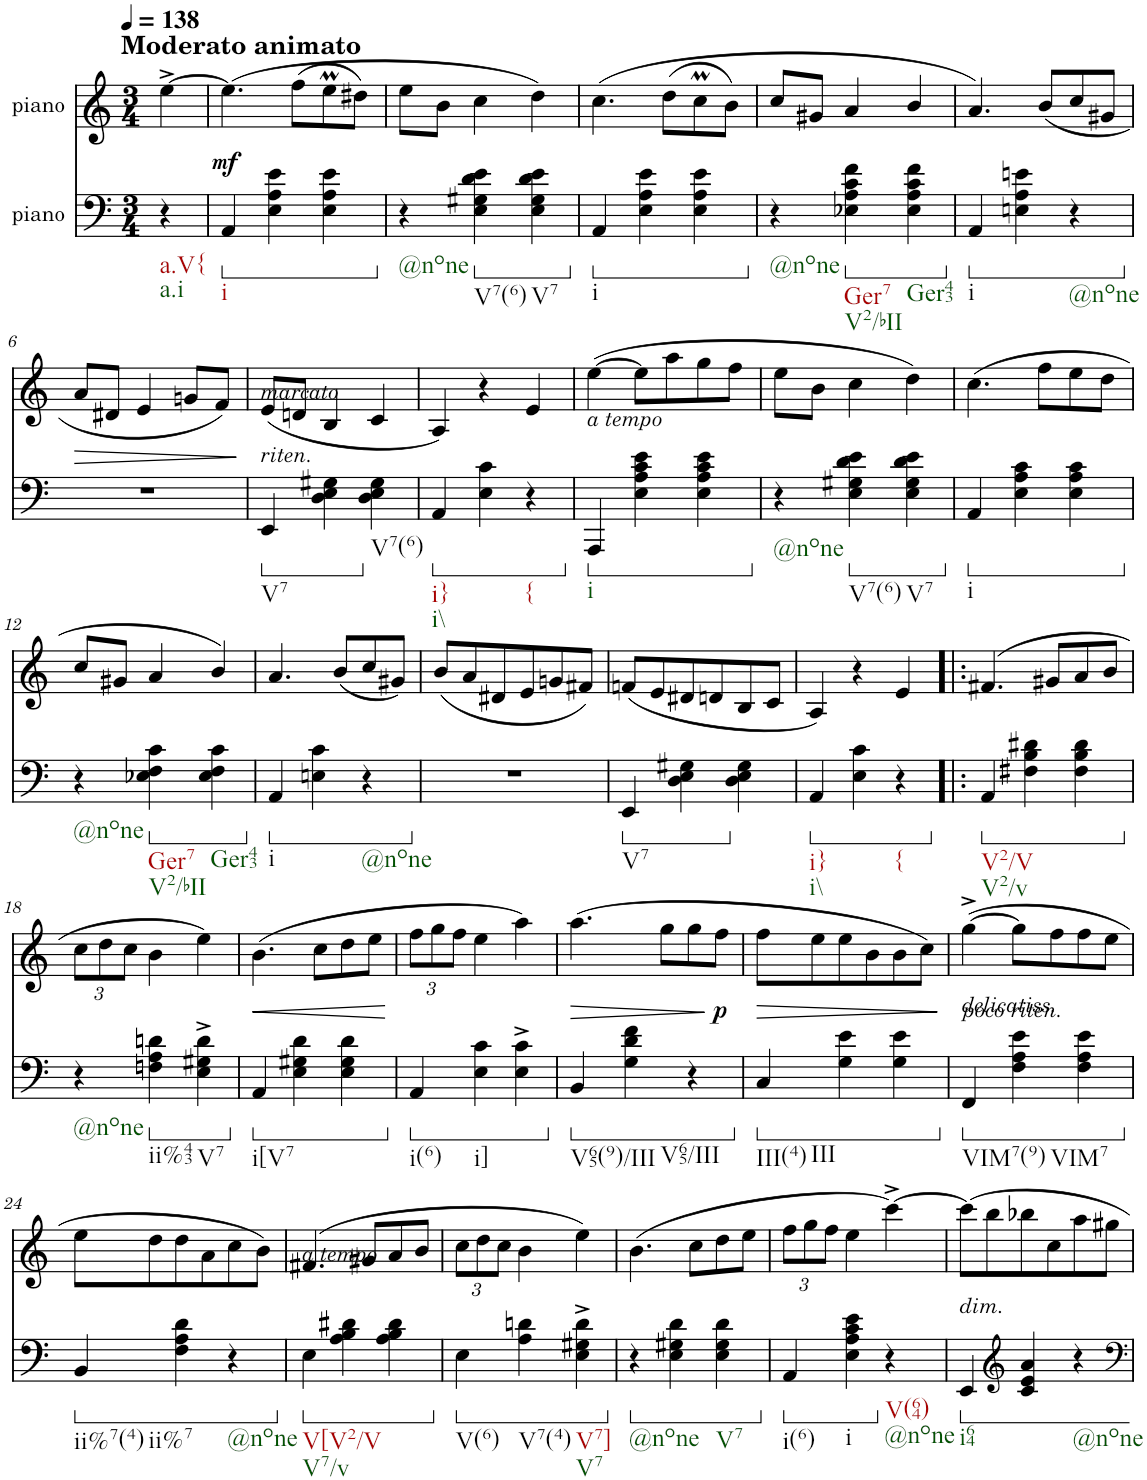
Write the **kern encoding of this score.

**kern	**kern	**dynam
*part2	*part1	*part1
*staff2	*staff1	*staff1
*I"piano	*I"piano	*
*I'Pno	*I'Pno	*
*clefF4	*clefG2	*
*k[]	*k[]	*
*M3/4	*M3/4	*
*MM138	*MM138	*
=	=	=
!	!LO:TX:a:B:t=Moderato animato	!
!LO:TX:b:t=a.V{	!	!
!LO:TX:b:t=a.i	!	!
4r	[4ee^\	.
=1	=1	=1
*ped	*	*
!LO:TX:b:t=i	!	!
!	!	!LO:DY:b
4AA/	(4.ee\]	mf
4E\ 4A\ 4e\	.	.
.	(8ff\L	.
4E\ 4A\ 4e\	8eem\	.
.	8dd#X\J)	.
=2	=2	=2
*Xped	*	*
!LO:TX:b:t=@none	!	!
4r	8ee\L	.
.	8b\J	.
*ped	*	*
!LO:TX:b:t=V7(6)	!	!
4E\ 4G#X\ 4d\ 4e\	4cc\	.
!LO:TX:b:t=V7	!	!
4E\ 4G#\ 4d\ 4e\	4dd\)	.
=3	=3	=3
*Xped	*	*
*ped	*	*
!LO:TX:b:t=i	!	!
4AA/	(4.cc\	.
4E\ 4A\ 4e\	.	.
.	(8dd\L	.
4E\ 4A\ 4e\	8ccM\	.
.	8b\J)	.
=4	=4	=4
*Xped	*	*
!LO:TX:b:t=@none	!	!
4r	8cc/L	.
.	8g#X/J	.
*ped	*	*
!LO:TX:b:t=Ger7	!	!
!LO:TX:b:t=V2/bII	!	!
4E-X\ 4A\ 4c\ 4f\	4a/	.
!LO:TX:b:t=Ger43	!	!
4E-\ 4A\ 4c\ 4f\	4b/	.
=5	=5	=5
*Xped	*	*
*ped	*	*
!LO:TX:b:t=i	!	!
4AA/	4.a/)	.
4En\ 4A\ 4en\	.	.
.	(8b/L	.
!LO:TX:b:t=@none	!	!
4r	8cc/	.
.	8g#X/J	.
!!LO:LB:g=z
=6	=6	=6
*Xped	*	*
!	!	!LO:HP:b
2.r	8a/L	>
.	8d#X/J	.
.	4e/	.
.	8gn/L	.
.	8f/J)	.
.	.	]
=7	=7	=7
*ped	*	*
!	!LO:TX:b:i:t=marcato	!
!	!LO:TX:b:i:t=riten.	!
!LO:TX:b:t=V7	!	!
4EE/	(8e/L	.
.	8dn/J	.
4D\ 4E\ 4G#X\	4B/	.
*Xped	*	*
!LO:TX:b:t=V7(6)	!	!
4D\ 4E\ 4G#\	4c/	.
=8	=8	=8
*ped	*	*
!LO:TX:b:t=i}	!	!
!LO:TX:b:t=i\\	!	!
4AA/	4A/)	.
4E\ 4c\	4r	.
!LO:TX:b:t={	!	!
4r	4e/	.
=9	=9	=9
*Xped	*	*
*ped	*	*
!	!LO:TX:b:i:t=a tempo	!
!LO:TX:b:t=i	!	!
4AAA/	([4ee\	.
4E\ 4A\ 4c\ 4e\	8ee\L]	.
.	8aa\	.
4E\ 4A\ 4c\ 4e\	8gg\	.
.	8ff\J	.
=10	=10	=10
*Xped	*	*
!LO:TX:b:t=@none	!	!
4r	8ee\L	.
.	8b\J	.
*ped	*	*
!LO:TX:b:t=V7(6)	!	!
4E\ 4G#X\ 4d\ 4e\	4cc\	.
!LO:TX:b:t=V7	!	!
4E\ 4G#\ 4d\ 4e\	4dd\)	.
=11	=11	=11
*Xped	*	*
*ped	*	*
!LO:TX:b:t=i	!	!
4AA/	(4.cc\	.
4E\ 4A\ 4c\	.	.
.	8ff\L	.
4E\ 4A\ 4c\	8ee\	.
.	8dd\J	.
!!LO:LB:g=z
=12	=12	=12
*Xped	*	*
!LO:TX:b:t=@none	!	!
4r	8cc/L	.
.	8g#X/J	.
*ped	*	*
!LO:TX:b:t=Ger7	!	!
!LO:TX:b:t=V2/bII	!	!
4E-X\ 4F\ 4c\	4a/	.
!LO:TX:b:t=Ger43	!	!
4E-\ 4F\ 4c\	4b/)	.
=13	=13	=13
*Xped	*	*
*ped	*	*
!LO:TX:b:t=i	!	!
4AA/	4.a/	.
4En\ 4c\	.	.
.	(8b/L	.
!LO:TX:b:t=@none	!	!
4r	8cc/	.
.	8g#X/J)	.
=14	=14	=14
*Xped	*	*
2.r	(8b/L	.
.	8a/	.
.	8d#X/	.
.	8e/	.
.	8gn/	.
.	8f#X/J)	.
=15	=15	=15
*ped	*	*
!LO:TX:b:t=V7	!	!
4EE/	(8fn/L	.
.	8e/	.
4D\ 4E\ 4G#X\	8d#X/	.
.	8dn/	.
*Xped	*	*
4D\ 4E\ 4G#\	8B/	.
.	8c/J	.
=16	=16	=16
*ped	*	*
!LO:TX:b:t=i}	!	!
!LO:TX:b:t=i\\	!	!
4AA/	4A/)	.
4E\ 4c\	4r	.
!LO:TX:b:t={	!	!
4r	4e/	.
=17!|:	=17!|:	=17!|:
*Xped	*	*
*ped	*	*
!LO:TX:b:t=V2/V	!	!
!LO:TX:b:t=V2/v	!	!
4AA/	(4.f#X/	.
4F#X\ 4B\ 4d#X\	.	.
.	8g#X/L	.
4F#\ 4B\ 4d#\	8a/	.
.	8b/J	.
!!LO:LB:g=z
=18	=18	=18
*Xped	*	*
*	*Xbrackettup	*
!LO:TX:b:t=@none	!	!
4r	12cc\L	.
.	12dd\	.
.	12cc\J	.
*ped	*	*
!LO:TX:b:t=ii%43	!	!
4Fn\ 4A\ 4dn\	4b\	.
!LO:TX:b:t=V7	!	!
4E\^ 4G#X\^ 4d\^	4ee\)	.
=19	=19	=19
*Xped	*	*
*ped	*	*
!LO:TX:b:t=i[V7	!	!
!	!	!LO:HP:b
4AA/	(4.b\	<
4E\ 4G#X\ 4d\	.	.
.	8cc\L	.
4E\ 4G#\ 4d\	8dd\	.
.	8ee\J	.
.	.	[
=20	=20	=20
*Xped	*	*
*ped	*	*
!LO:TX:b:t=i(6)	!	!
4AA/	12ff\L	.
.	12gg\	.
.	12ff\J	.
!LO:TX:b:t=i]	!	!
4E\ 4c\	4ee\	.
4E\^ 4c\^	4aa\)	.
=21	=21	=21
*Xped	*	*
*ped	*	*
!LO:TX:b:t=V65(9)/III	!	!
!	!	!LO:HP:b
4BB/	(4.aa\	>
!LO:TX:b:t=V65/III	!	!
4G\ 4d\ 4f\	.	.
.	8gg\L	.
4r	8gg\	.
!	!	!LO:DY:n=1:b
.	8ff\J	] p
=22	=22	=22
*Xped	*	*
*ped	*	*
!LO:TX:b:t=III(4)	!	!
!LO:TX:b:t=III	!	!
!	!	!LO:HP:b
4C/	8ff\L	>
.	8ee\	.
4G\ 4e\	8ee\	.
.	8b\	.
4G\ 4e\	8b\	.
.	8cc\J)	.
.	.	]
=23	=23	=23
*Xped	*	*
*ped	*	*
!	!LO:TX:b:i:t=delicatiss.	!
!	!LO:TX:b:i:t=poco riten.	!
!LO:TX:b:t=VIM7(9)	!	!
4FF/	([4gg^\	.
!LO:TX:b:t=VIM7	!	!
4F\ 4A\ 4e\	8gg\L]	.
.	8ff\	.
4F\ 4A\ 4e\	8ff\	.
.	8ee\J	.
!!LO:LB:g=z
=24	=24	=24
*Xped	*	*
*ped	*	*
!LO:TX:b:t=ii%7(4)	!	!
!LO:TX:b:t=ii%7	!	!
4BB/	8ee\L	.
.	8dd\	.
4F\ 4A\ 4d\	8dd\	.
.	8a\	.
!LO:TX:b:t=@none	!	!
4r	8cc\	.
.	8b\J)	.
=25	=25	=25
*Xped	*	*
*ped	*	*
!	!LO:TX:b:i:t=a tempo	!
!LO:TX:b:t=V[V2/V	!	!
!LO:TX:b:t=V7/v	!	!
4E\	(4.f#X/	.
4A\ 4B\ 4d#X\	.	.
.	8g#X/L	.
4A\ 4B\ 4d#\	8a/	.
.	8b/J	.
=26	=26	=26
*Xped	*	*
*ped	*	*
!LO:TX:b:t=V(6)	!	!
4E\	12cc\L	.
.	12dd\	.
.	12cc\J	.
!LO:TX:b:t=V7(4)	!	!
4A\ 4dn\	4b\	.
!LO:TX:b:t=V7]	!	!
!LO:TX:b:t=V7	!	!
4E\^ 4G#X\^ 4d\^	4ee\)	.
=27	=27	=27
*Xped	*	*
*ped	*	*
!LO:TX:b:t=@none	!	!
4r	(4.b\	.
4E\ 4G#X\ 4d\	.	.
.	8cc\L	.
!LO:TX:b:t=V7	!	!
4E\ 4G#\ 4d\	8dd\	.
.	8ee\J	.
=28	=28	=28
*Xped	*	*
*ped	*	*
!LO:TX:b:t=i(6)	!	!
4AA/	12ff\L	.
.	12gg\	.
.	12ff\J	.
!LO:TX:b:t=i	!	!
4E\ 4A\ 4c\ 4e\	4ee\	.
*Xped	*	*
!LO:TX:b:t=V(64)	!	!
!LO:TX:b:t=@none	!	!
4r	[4ccc^\)	.
=29	=29	=29
!	!LO:TX:b:i:t=dim.	!
!LO:TX:b:t=i64	!	!
4EE/	8ccc\L]	.
.	8bb\	.
*clefG2	*	*
4c/ 4e/ 4a/	8bb-X\	.
.	8cc\	.
!LO:TX:b:t=@none	!	!
4r	8aa\	.
.	8gg#X\J	.
=	=	=
*-	*-	*-
